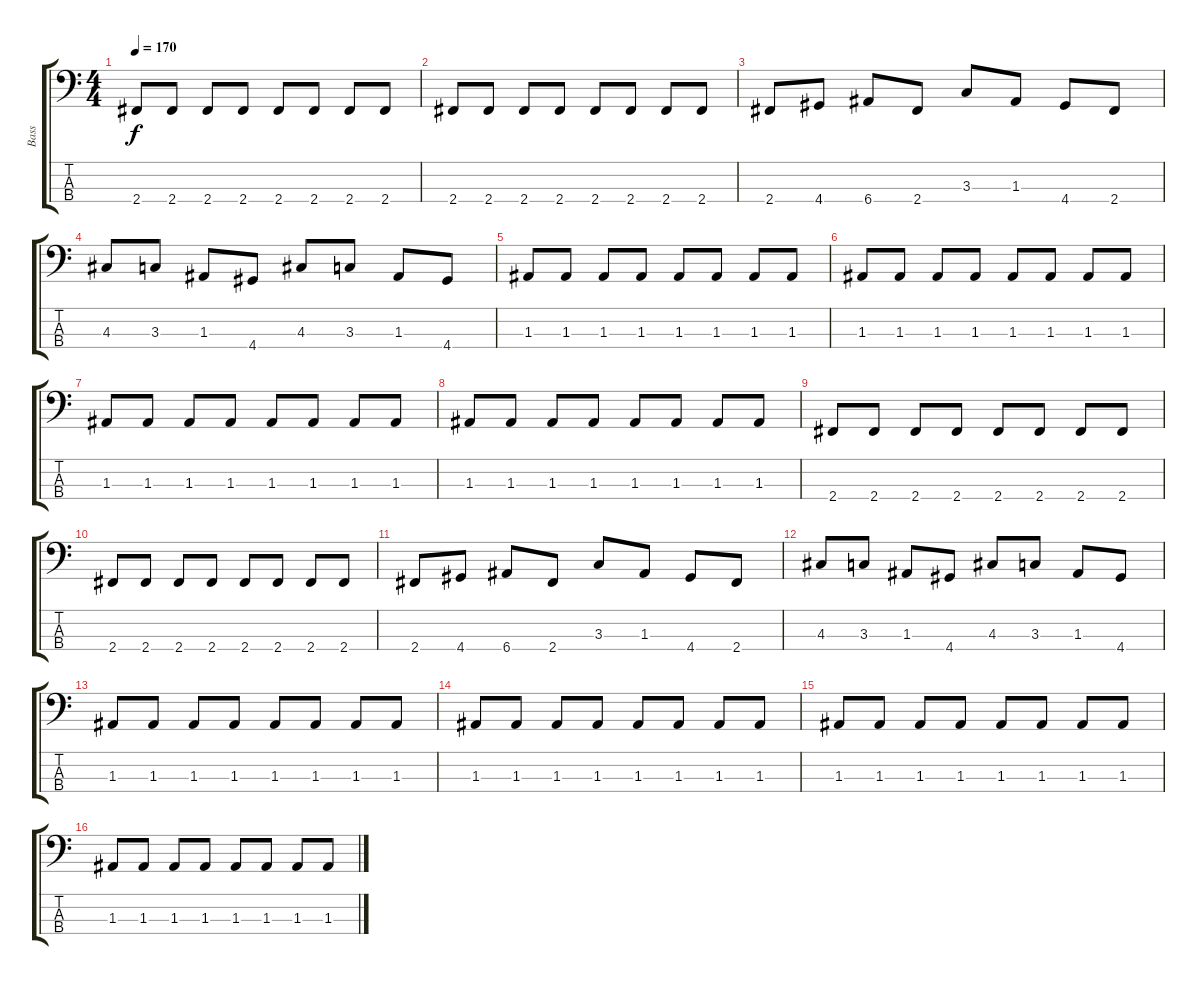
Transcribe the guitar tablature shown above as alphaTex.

\track ("Bass" "Bass") {instrument electricbassfinger}
\staff {score tabs}
\tuning (G2 D2 A1 E1) {hide}
\ts (4 4)
\tempo 170
\clef f4
\ks c
2.4.8{dy f} 2.4.8 2.4.8 2.4.8 2.4.8 2.4.8 2.4.8 2.4.8 |
2.4.8 2.4.8 2.4.8 2.4.8 2.4.8 2.4.8 2.4.8 2.4.8 |
2.4.8 4.4.8 6.4.8 2.4.8 3.3.8 1.3.8 4.4.8 2.4.8 |
4.3.8 3.3.8 1.3.8 4.4.8 4.3.8 3.3.8 1.3.8 4.4.8 |
1.3.8 1.3.8 1.3.8 1.3.8 1.3.8 1.3.8 1.3.8 1.3.8 |
1.3.8 1.3.8 1.3.8 1.3.8 1.3.8 1.3.8 1.3.8 1.3.8 |
1.3.8 1.3.8 1.3.8 1.3.8 1.3.8 1.3.8 1.3.8 1.3.8 |
1.3.8 1.3.8 1.3.8 1.3.8 1.3.8 1.3.8 1.3.8 1.3.8 |
2.4.8 2.4.8 2.4.8 2.4.8 2.4.8 2.4.8 2.4.8 2.4.8 |
2.4.8 2.4.8 2.4.8 2.4.8 2.4.8 2.4.8 2.4.8 2.4.8 |
2.4.8 4.4.8 6.4.8 2.4.8 3.3.8 1.3.8 4.4.8 2.4.8 |
4.3.8 3.3.8 1.3.8 4.4.8 4.3.8 3.3.8 1.3.8 4.4.8 |
1.3.8 1.3.8 1.3.8 1.3.8 1.3.8 1.3.8 1.3.8 1.3.8 |
1.3.8 1.3.8 1.3.8 1.3.8 1.3.8 1.3.8 1.3.8 1.3.8 |
1.3.8 1.3.8 1.3.8 1.3.8 1.3.8 1.3.8 1.3.8 1.3.8 |
1.3.8 1.3.8 1.3.8 1.3.8 1.3.8 1.3.8 1.3.8 1.3.8
